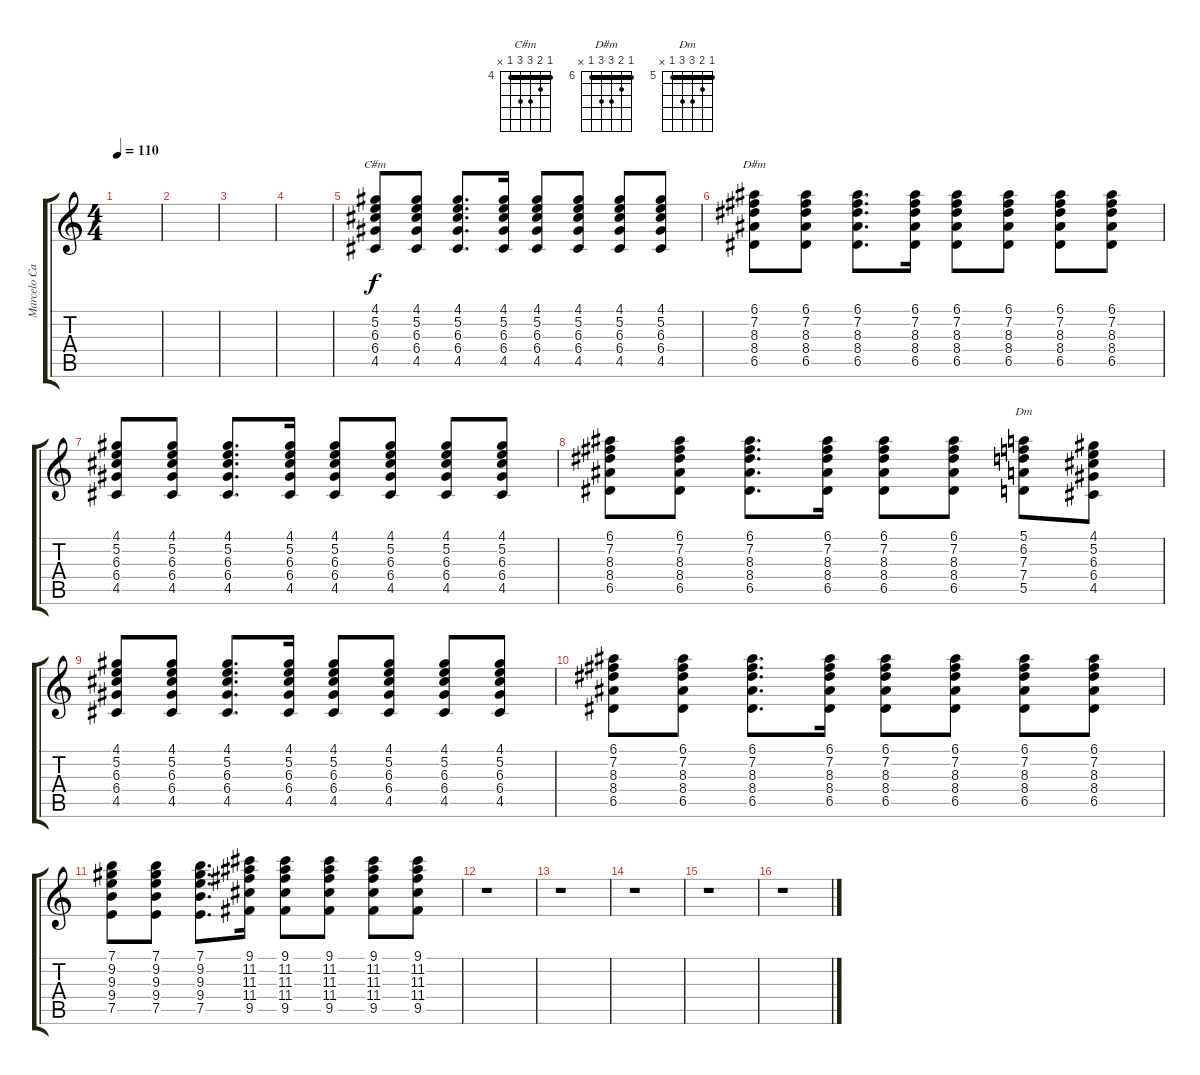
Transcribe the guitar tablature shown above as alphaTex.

\track ("Marcelo Camelo (guitarra)" "Marcelo Ca") {instrument overdrivenguitar}
\staff {score tabs}
\tuning (E4 B3 G3 D3 A2 E2) {hide}
\chord ("C#m" 4 5 6 6 4 x) {firstfret 4 barre 4}
\chord ("D#m" 6 7 8 8 6 x) {firstfret 6 barre 6}
\chord ("Dm" 5 6 7 7 5 x) {firstfret 5 barre 5}
\ts (4 4)
\tempo 110
\clef g2
\ks c
|
|
|
|
(4.1 5.2 6.3 6.4 4.5).8{ch "C#m"} (4.1 5.2 6.3 6.4 4.5).8 (4.1 5.2 6.3 6.4 4.5).8{d} (4.1 5.2 6.3 6.4 4.5).16 (4.1 5.2 6.3 6.4 4.5).8 (4.1 5.2 6.3 6.4 4.5).8 (4.1 5.2 6.3 6.4 4.5).8 (4.1 5.2 6.3 6.4 4.5).8 |
(6.1 7.2 8.3 8.4 6.5).8{ch "D#m"} (6.1 7.2 8.3 8.4 6.5).8 (6.1 7.2 8.3 8.4 6.5).8{d} (6.1 7.2 8.3 8.4 6.5).16 (6.1 7.2 8.3 8.4 6.5).8 (6.1 7.2 8.3 8.4 6.5).8 (6.1 7.2 8.3 8.4 6.5).8 (6.1 7.2 8.3 8.4 6.5).8 |
(4.1 5.2 6.3 6.4 4.5).8 (4.1 5.2 6.3 6.4 4.5).8 (4.1 5.2 6.3 6.4 4.5).8{d} (4.1 5.2 6.3 6.4 4.5).16 (4.1 5.2 6.3 6.4 4.5).8 (4.1 5.2 6.3 6.4 4.5).8 (4.1 5.2 6.3 6.4 4.5).8 (4.1 5.2 6.3 6.4 4.5).8 |
(6.1 7.2 8.3 8.4 6.5).8 (6.1 7.2 8.3 8.4 6.5).8 (6.1 7.2 8.3 8.4 6.5).8{d} (6.1 7.2 8.3 8.4 6.5).16 (6.1 7.2 8.3 8.4 6.5).8 (6.1 7.2 8.3 8.4 6.5).8 (5.1 6.2 7.3 7.4 5.5).8{ch "Dm"} (4.1 5.2 6.3 6.4 4.5).8 |
(4.1 5.2 6.3 6.4 4.5).8 (4.1 5.2 6.3 6.4 4.5).8 (4.1 5.2 6.3 6.4 4.5).8{d} (4.1 5.2 6.3 6.4 4.5).16 (4.1 5.2 6.3 6.4 4.5).8 (4.1 5.2 6.3 6.4 4.5).8 (4.1 5.2 6.3 6.4 4.5).8 (4.1 5.2 6.3 6.4 4.5).8 |
(6.1 7.2 8.3 8.4 6.5).8 (6.1 7.2 8.3 8.4 6.5).8 (6.1 7.2 8.3 8.4 6.5).8{d} (6.1 7.2 8.3 8.4 6.5).16 (6.1 7.2 8.3 8.4 6.5).8 (6.1 7.2 8.3 8.4 6.5).8 (6.1 7.2 8.3 8.4 6.5).8 (6.1 7.2 8.3 8.4 6.5).8 |
(7.1 9.2 9.3 9.4 7.5).8 (7.1 9.2 9.3 9.4 7.5).8 (7.1 9.2 9.3 9.4 7.5).8{d} (9.1 11.2 11.3 11.4 9.5).16 (9.1 11.2 11.3 11.4 9.5).8 (9.1 11.2 11.3 11.4 9.5).8 (9.1 11.2 11.3 11.4 9.5).8 (9.1 11.2 11.3 11.4 9.5).8 |
r.1 |
r.1 |
r.1 |
r.1 |
r.1
